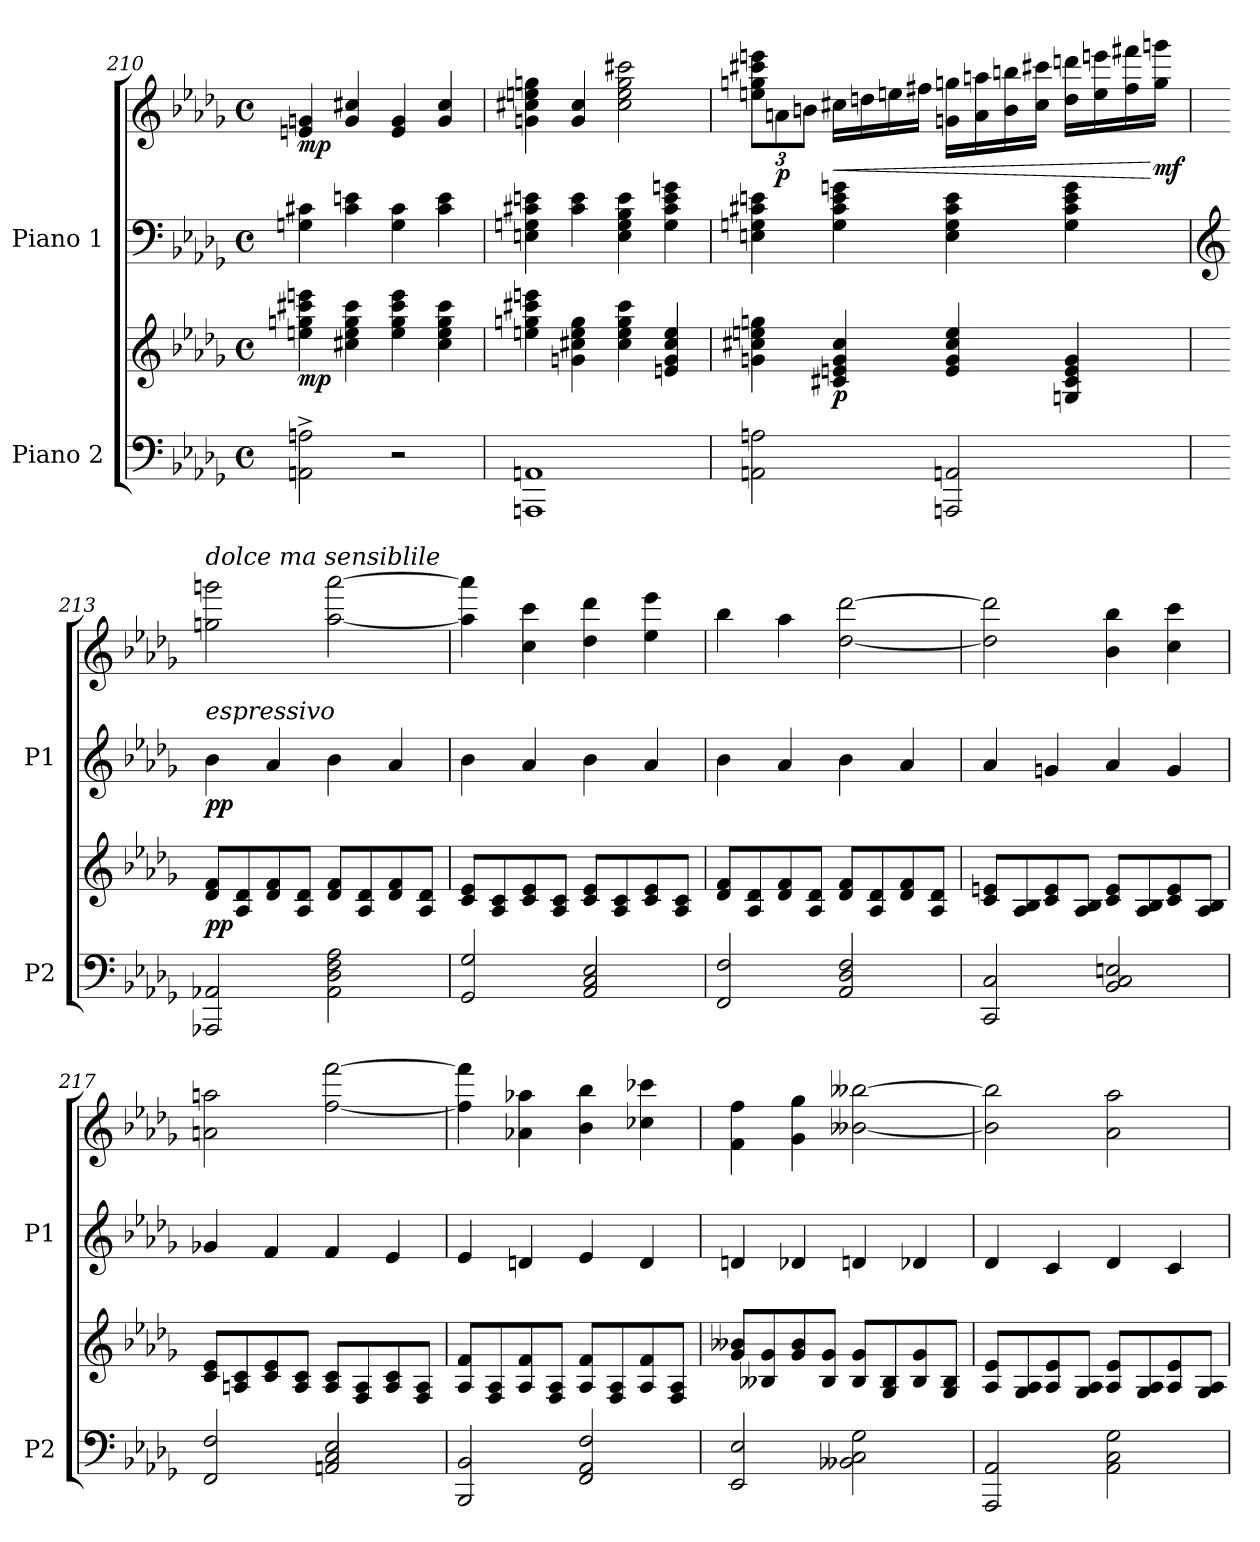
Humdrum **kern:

**kern	**kern	**dynam	**kern	**kern	**dynam
*part2	*part2	*part2	*part1	*part1	*part1
*staff4	*staff3	*staff3/4	*staff2	*staff1	*staff1/2
*I"Piano 2	*	*	*I"Piano 1	*	*
*I'P2	*	*	*I'P1	*	*
*clefF4	*clefG2	*	*clefF4	*clefG2	*
*k[b-e-a-d-g-]	*k[b-e-a-d-g-]	*	*k[b-e-a-d-g-]	*k[b-e-a-d-g-]	*
*M4/4	*M4/4	*	*M4/4	*M4/4	*
*met(c)	*met(c)	*	*met(c)	*met(c)	*
=210	=210	=210	=210	=210	=210
!	!	!LO:DY:b	!	!	!LO:DY:b
2AAn\^ 2An\^	4een\ 4ggn\ 4ccc#X\ 4eeen\	mp	4Gn\ 4c#X\	4en/ 4gn/	mp
.	4cc#X\ 4ee\ 4gg\ 4ccc#\	.	4c#\ 4en\	4g/ 4cc#X/	.
2r	4ee\ 4gg\ 4ccc#\ 4eee\	.	4G\ 4c#\	4e/ 4g/	.
.	4cc#\ 4ee\ 4gg\ 4ccc#\	.	4c#\ 4e\	4g/ 4cc#/	.
=211	=211	=211	=211	=211	=211
1AAAn 1AAn	4een\ 4ggn\ 4ccc#X\ 4eeen\	.	4En\ 4Gn\ 4c#X\ 4en\	4gn\ 4cc#X\ 4een\ 4ggn\	.
.	4gn\ 4cc#X\ 4ee\ 4gg\	.	4c#\ 4e\	4g/ 4cc#/	.
.	4cc#\ 4ee\ 4gg\ 4ccc#\	.	4E\ 4G\ 4B-\ 4e\	2cc#\ 2ee\ 2gg\ 2ccc#X\	.
.	4en/ 4g/ 4cc#/ 4ee/	.	4G\ 4c#\ 4e\ 4gn\	.	.
!!LO:LB:g=z
=212	=212	=212	=212	=212	=212
*	*	*	*	*Xbrackettup	*
2AAn\ 2An\	4gn\ 4cc#X\ 4een\ 4ggn\	.	4En\ 4Gn\ 4c#X\ 4en\	12een\ 12ggn\ 12ccc#X\ 12eeen\L	.
!	!	!	!	!	!LO:DY:b
.	.	.	.	12an\	p
.	.	.	.	12bn\J	.
!	!	!LO:DY:b	!	!	!LO:HP:b
.	4c#X/ 4en/ 4g/ 4cc#/	p	4G\ 4c#\ 4e\ 4gn\	16cc#X\LL	<
.	.	.	.	16ddn\	.
.	.	.	.	16een\	.
.	.	.	.	16ff#X\JJ	.
2AAAn/ 2AAn/	4e/ 4g/ 4cc#/ 4ee/	.	4E\ 4G\ 4c#\ 4e\	16gn\ 16ggn\LL	.
.	.	.	.	16a\ 16aan\	.
.	.	.	.	16b\ 16bbn\	.
.	.	.	.	16cc#\ 16ccc#X\JJ	.
.	4Gn/ 4c#/ 4e/ 4g/	.	4G\ 4c#\ 4e\ 4g\	16dd\ 16dddn\LL	.
.	.	.	.	16ee\ 16eeen\	.
.	.	.	.	16ff#\ 16fff#X\	.
!	!	!	!	!	!LO:DY:n=1:b
.	.	.	.	16gg\ 16gggn\JJ	[ mf
=213	=213	=213	=213	=213	=213
*	*	*	*clefG2	*	*
!	!	!	!	!LO:TX:a:i:t=dolce ma sensiblile	!
!	!	!	!LO:TX:a:i:t=espressivo	!	!
!	!	!LO:DY:b	!	!	!LO:DY:b=2
!	!	!	!	!	!LO:DY:n=1:b
2AAA-X/ 2AA-X/	8d-/ 8f/L	pp	4b-\	2ggn\ 2gggn\	p p
.	8A-/ 8d-/	.	.	.	.
.	8d-/ 8f/	.	4a-/	.	.
.	8A-/ 8d-/J	.	.	.	.
2AA-\ 2D-\ 2F\ 2A-\	8d-/ 8f/L	.	4b-\	[2aa-\ [2aaa-\	.
.	8A-/ 8d-/	.	.	.	.
.	8d-/ 8f/	.	4a-/	.	.
.	8A-/ 8d-/J	.	.	.	.
=214	=214	=214	=214	=214	=214
2GG-/ 2G-/	8c/ 8e-/L	.	4b-\	4aa-\] 4aaa-\]	.
.	8A-/ 8c/	.	.	.	.
.	8c/ 8e-/	.	4a-/	4cc\ 4ccc\	.
.	8A-/ 8c/J	.	.	.	.
2AA-/ 2C/ 2E-/	8c/ 8e-/L	.	4b-\	4dd-\ 4ddd-\	.
.	8A-/ 8c/	.	.	.	.
.	8c/ 8e-/	.	4a-/	4ee-\ 4eee-\	.
.	8A-/ 8c/J	.	.	.	.
!!LO:LB:g=z
=215	=215	=215	=215	=215	=215
2FF/ 2F/	8d-/ 8f/L	.	4b-\	4bb-\	.
.	8A-/ 8d-/	.	.	.	.
.	8d-/ 8f/	.	4a-/	4aa-\	.
.	8A-/ 8d-/J	.	.	.	.
2AA-/ 2D-/ 2F/	8d-/ 8f/L	.	4b-\	[2dd-\ [2ddd-\	.
.	8A-/ 8d-/	.	.	.	.
.	8d-/ 8f/	.	4a-/	.	.
.	8A-/ 8d-/J	.	.	.	.
=216	=216	=216	=216	=216	=216
2CC/ 2C/	8c/ 8en/L	.	4a-/	2dd-\] 2ddd-\]	.
.	8A-/ 8B-/	.	.	.	.
.	8c/ 8e/	.	4gn/	.	.
.	8A-/ 8B-/J	.	.	.	.
2BB-/ 2C/ 2En/	8c/ 8e/L	.	4a-/	4b-\ 4bb-\	.
.	8A-/ 8B-/	.	.	.	.
.	8c/ 8e/	.	4g/	4cc\ 4ccc\	.
.	8A-/ 8B-/J	.	.	.	.
=217	=217	=217	=217	=217	=217
2FF/ 2F/	8c/ 8e-/L	.	4g-X/	2an\ 2aan\	.
.	8An/ 8c/	.	.	.	.
.	8c/ 8e-/	.	4f/	.	.
.	8A/ 8c/J	.	.	.	.
2AAn/ 2C/ 2E-/	8A/ 8c/L	.	4f/	[2ff\ [2fff\	.
.	8F/ 8A/	.	.	.	.
.	8A/ 8c/	.	4e-/	.	.
.	8F/ 8A/J	.	.	.	.
!!LO:PB:g=z
=218	=218	=218	=218	=218	=218
2BBB-/ 2BB-/	8A-/ 8f/L	.	4e-/	4ff\] 4fff\]	.
.	8F/ 8A-/	.	.	.	.
.	8A-/ 8f/	.	4dn/	4a-X\ 4aa-X\	.
.	8F/ 8A-/J	.	.	.	.
2FF/ 2AA-/ 2F/	8A-/ 8f/L	.	4e-/	4b-\ 4bb-\	.
.	8F/ 8A-/	.	.	.	.
.	8A-/ 8f/	.	4d/	4cc-X\ 4ccc-X\	.
.	8F/ 8A-/J	.	.	.	.
=219	=219	=219	=219	=219	=219
2EE-/ 2E-/	8g-/ 8b--X/L	.	4dn/	4f\ 4ff\	.
.	8B--X/ 8g-/	.	.	.	.
.	8g-/ 8b--/	.	4d-X/	4g-\ 4gg-\	.
.	8B--/ 8g-/J	.	.	.	.
2BB--X\ 2C\ 2G-\	8B--/ 8g-/L	.	4dn/	[2b--X\ [2bb--X\	.
.	8G-/ 8B--/	.	.	.	.
.	8B--/ 8g-/	.	4d-X/	.	.
.	8G-/ 8B--/J	.	.	.	.
=220	=220	=220	=220	=220	=220
2AAA-/ 2AA-/	8A-/ 8e-/L	.	4d-/	2b--\] 2bb--\]	.
.	8G-/ 8A-/	.	.	.	.
.	8A-/ 8e-/	.	4c/	.	.
.	8G-/ 8A-/J	.	.	.	.
2AA-\ 2C\ 2G-\	8A-/ 8e-/L	.	4d-/	2a-\ 2aa-\	.
.	8G-/ 8A-/	.	.	.	.
.	8A-/ 8e-/	.	4c/	.	.
.	8G-/ 8A-/J	.	.	.	.
=	=	=	=	=	=
*-	*-	*-	*-	*-	*-
